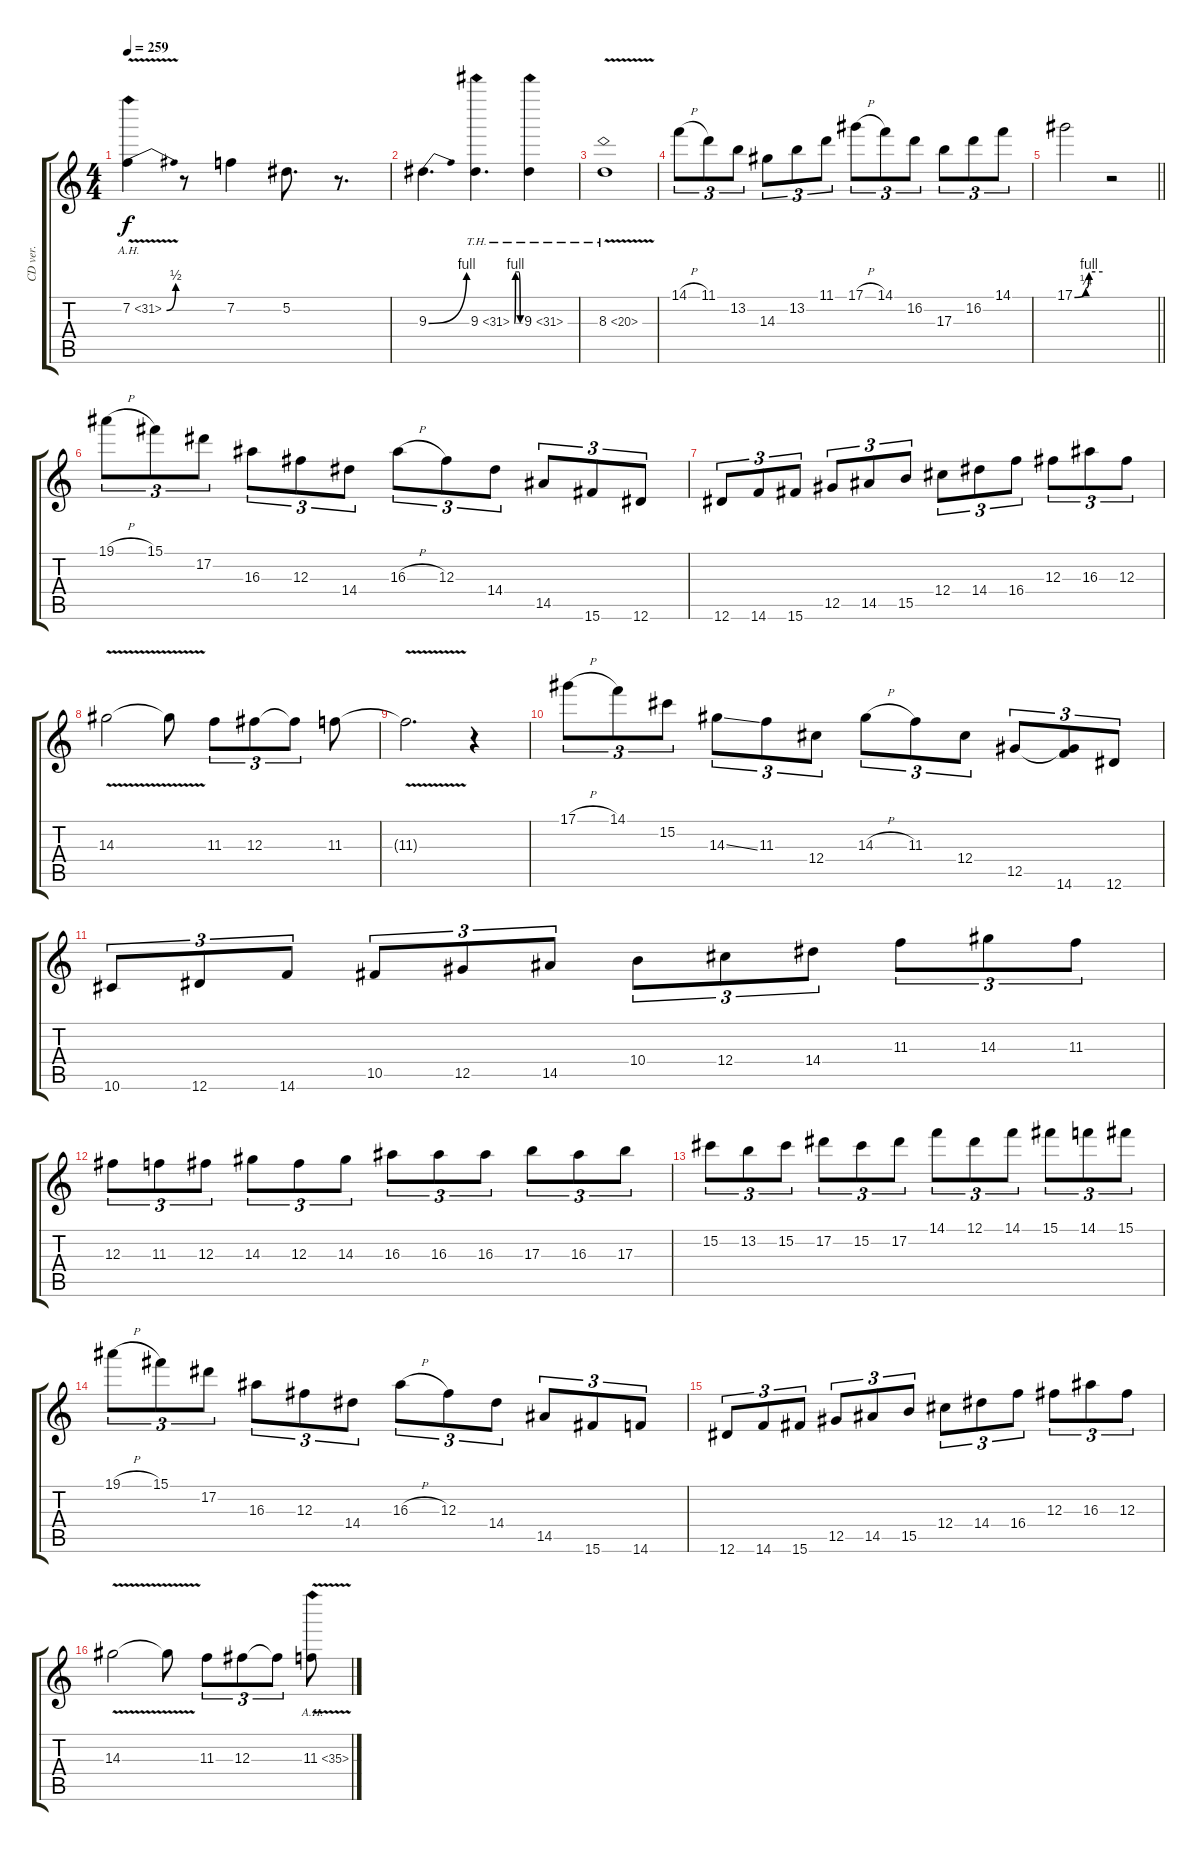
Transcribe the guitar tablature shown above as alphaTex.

\track ("CD ver." "CD ver.") {instrument overdrivenguitar}
\staff {score tabs}
\tuning (Eb4 Bb3 Gb3 Db3 Ab2 Eb2) {hide}
\ts (4 4)
\tempo 259
\clef g2
\ks c
7.2{be (bend 0 0 60 2) ah 24 v}.4{dy f} r.8 7.2.4 5.2.8{d} r.8{d} |
9.3{be (bend 0 0 60 4)}.4{d} 9.3{be (custom 0 0 10 4 20 4 30 4 45 4 60 0) th 22}.4{d} 9.3{th 22}.4 |
8.3{th 12 v}.1 |
14.1{h}.8{tu (3 2)} 11.1.8{tu (3 2)} 13.2.8{tu (3 2)} 14.3.8{tu (3 2)} 13.2.8{tu (3 2)} 11.1.8{tu (3 2)} 17.1{h}.8{tu (3 2)} 14.1.8{tu (3 2)} 16.2.8{tu (3 2)} 17.3.8{tu (3 2)} 16.2.8{tu (3 2)} 14.1.8{tu (3 2)} |
\barLineRight lightlight
17.1{be (custom 0 0 24 1 31 4 60 4)}.2 r.2 |
19.1{h}.8{tu (3 2)} 15.1.8{tu (3 2)} 17.2.8{tu (3 2)} 16.3.8{tu (3 2)} 12.3.8{tu (3 2)} 14.4.8{tu (3 2)} 16.3{h}.8{tu (3 2)} 12.3.8{tu (3 2)} 14.4.8{tu (3 2)} 14.5.8{tu (3 2)} 15.6.8{tu (3 2)} 12.6.8{tu (3 2)} |
12.6.8{tu (3 2)} 14.6.8{tu (3 2)} 15.6.8{tu (3 2)} 12.5.8{tu (3 2)} 14.5.8{tu (3 2)} 15.5.8{tu (3 2)} 12.4.8{tu (3 2)} 14.4.8{tu (3 2)} 16.4.8{tu (3 2)} 12.3.8{tu (3 2)} 16.3.8{tu (3 2)} 12.3.8{tu (3 2)} |
14.3{v}.2 14.3{t}.8 11.3.8{tu (3 2)} 12.3.8{tu (3 2)} 12.3{t}.8{tu (3 2)} 11.3.8 |
11.3{v t}.2{d} r.4 |
17.1{h}.8{tu (3 2)} 14.1.8{tu (3 2)} 15.2.8{tu (3 2)} 14.3{ss}.8{tu (3 2)} 11.3.8{tu (3 2)} 12.4.8{tu (3 2)} 14.3{h}.8{tu (3 2)} 11.3.8{tu (3 2)} 12.4.8{tu (3 2)} 12.5.8{tu (3 2)} (12.5{t} 14.6).8{tu (3 2)} 12.6.8{tu (3 2)} |
10.6.8{tu (3 2)} 12.6.8{tu (3 2)} 14.6.8{tu (3 2)} 10.5.8{tu (3 2)} 12.5.8{tu (3 2)} 14.5.8{tu (3 2)} 10.4.8{tu (3 2)} 12.4.8{tu (3 2)} 14.4.8{tu (3 2)} 11.3.8{tu (3 2)} 14.3.8{tu (3 2)} 11.3.8{tu (3 2)} |
12.3.8{tu (3 2)} 11.3.8{tu (3 2)} 12.3.8{tu (3 2)} 14.3.8{tu (3 2)} 12.3.8{tu (3 2)} 14.3.8{tu (3 2)} 16.3.8{tu (3 2)} 16.3.8{tu (3 2)} 16.3.8{tu (3 2)} 17.3.8{tu (3 2)} 16.3.8{tu (3 2)} 17.3.8{tu (3 2)} |
15.2.8{tu (3 2)} 13.2.8{tu (3 2)} 15.2.8{tu (3 2)} 17.2.8{tu (3 2)} 15.2.8{tu (3 2)} 17.2.8{tu (3 2)} 14.1.8{tu (3 2)} 12.1.8{tu (3 2)} 14.1.8{tu (3 2)} 15.1.8{tu (3 2)} 14.1.8{tu (3 2)} 15.1.8{tu (3 2)} |
19.1{h}.8{tu (3 2)} 15.1.8{tu (3 2)} 17.2.8{tu (3 2)} 16.3.8{tu (3 2)} 12.3.8{tu (3 2)} 14.4.8{tu (3 2)} 16.3{h}.8{tu (3 2)} 12.3.8{tu (3 2)} 14.4.8{tu (3 2)} 14.5.8{tu (3 2)} 15.6.8{tu (3 2)} 14.6.8{tu (3 2)} |
12.6.8{tu (3 2)} 14.6.8{tu (3 2)} 15.6.8{tu (3 2)} 12.5.8{tu (3 2)} 14.5.8{tu (3 2)} 15.5.8{tu (3 2)} 12.4.8{tu (3 2)} 14.4.8{tu (3 2)} 16.4.8{tu (3 2)} 12.3.8{tu (3 2)} 16.3.8{tu (3 2)} 12.3.8{tu (3 2)} |
14.3{v}.2 14.3{t}.8 11.3.8{tu (3 2)} 12.3.8{tu (3 2)} 12.3{t}.8{tu (3 2)} 11.3{ah 24 v}.8
